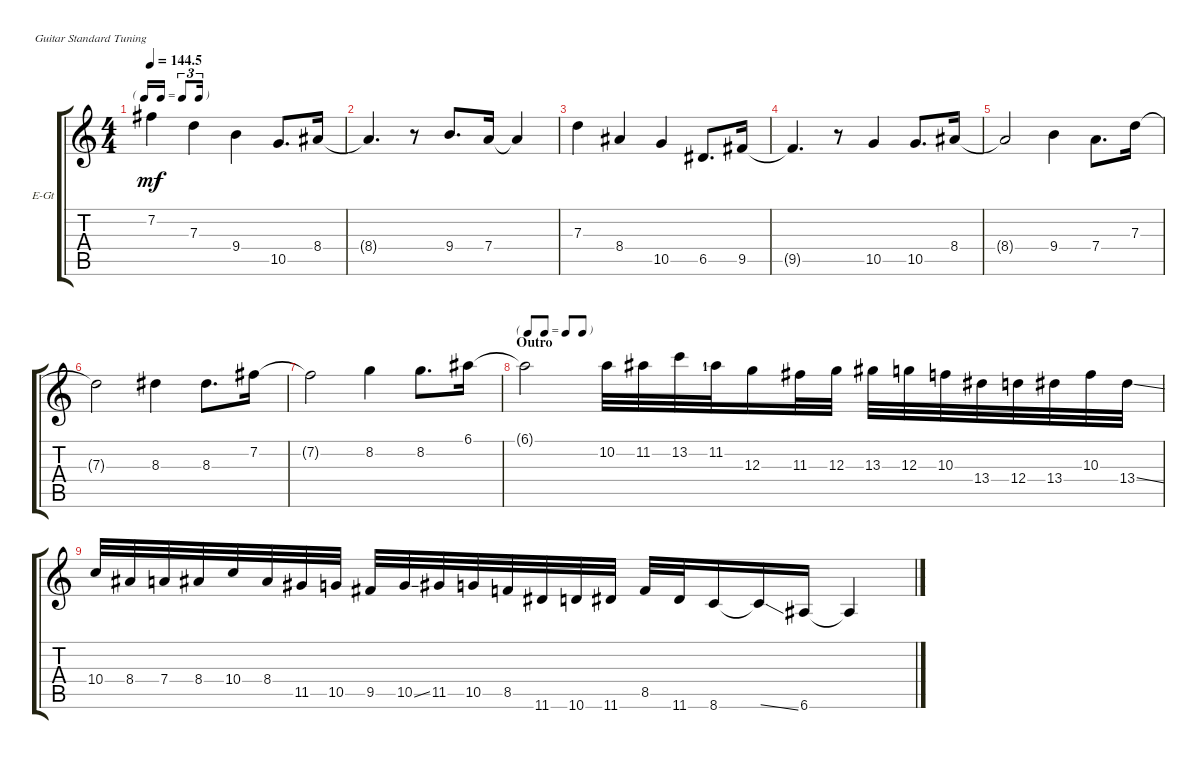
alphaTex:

\defaultSystemsLayout 4
\bracketExtendMode groupsimilarinstruments
\firstSystemTrackNameOrientation horizontal
\otherSystemsTrackNameOrientation horizontal
\track ("Electric Guitar" "E-Gt") {instrument electricguitarclean}
\staff {score tabs}
\tuning (E4 B3 G3 D3 A2 E2)
\ts (4 4)
\tf triplet16th
\tempo
144.5
\accidentals auto
\clef g2
\ottava regular
\simile none
\scale
1.11728
\ks c
7.2.4{dy mf} 7.3.4 9.4.4 10.5.8{d} 8.4.16 |
\scale
0.960908 8.4{t}.4{d} r.8 9.4.8{d} 7.4.16 7.4{t}.4 |
\scale
0.960908 7.3.4 8.4.4 10.5.4 6.5.8{d} 9.5.16 |
\scale
0.960908 9.5{t}.4{d} r.8 10.5.4 10.5.8{d} 8.4.16 |
8.4{t}.2 9.4.4 7.4.8{d} 7.3.16 |
7.3{t}.2 8.3.4 8.3.8{d} 7.2.16 |
7.2{t}.2 8.2.4 8.2.8{d} 6.1.16 |
\tf none
\section ("" "Outro")
6.1{t}.2 10.2.32 11.2.32 13.2.32 11.2{lf 2}.32 12.3.16 11.3.32 12.3.32 13.3.32 12.3.32 10.3.32 13.4.32 12.4.32 13.4.32 10.3.32 13.4{ss}.32 |
10.4.32 8.4.32 7.4.32 8.4.32 10.4.32 8.4.32 11.5.32 10.5.32 9.5.32 10.5{ss}.32 11.5.32 10.5.32 8.5.32 11.6.32 10.6.32 11.6.32 8.5.32 11.6.32 8.6.16 8.6{ss t}.16 6.6.16 6.6{t}.4
